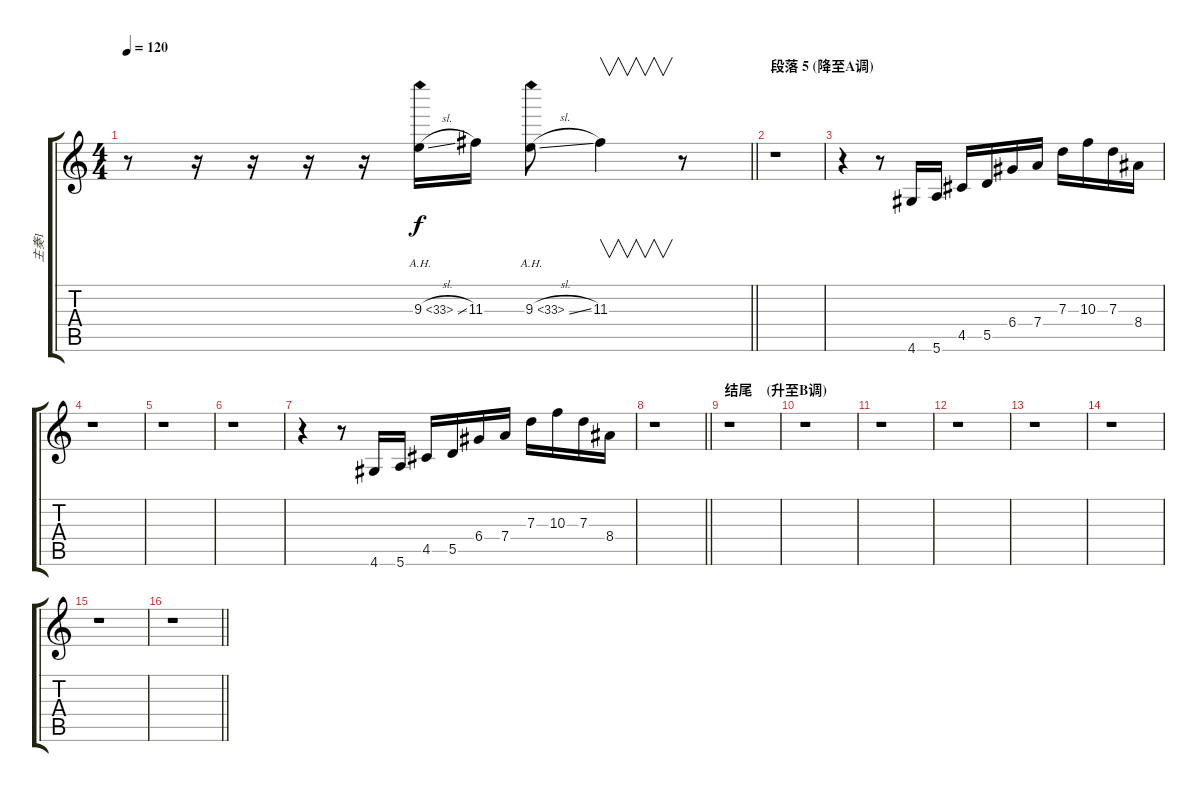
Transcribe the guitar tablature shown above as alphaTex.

\track ("主奏1" "主奏1") {instrument overdrivenguitar}
\staff {score tabs}
\tuning (E4 B3 G3 D3 A2 E2) {hide}
\ts (4 4)
\tempo 120
\clef g2
\barLineRight lightlight
\ks c
r.8{dy f} r.16 r.16 r.16 r.16 9.3{ah 24 sl}.16 11.3.16 9.3{ah 24 sl}.8 11.3.4{v} r.8 |
\section ("" "段落 5 (降至A调)")
r.1 |
r.4 r.8 4.6.16 5.6.16 4.5.16 5.5.16 6.4.16 7.4.16 7.3.16 10.3.16 7.3.16 8.4.16 |
r.1 |
r.1 |
r.1 |
r.4 r.8 4.6.16 5.6.16 4.5.16 5.5.16 6.4.16 7.4.16 7.3.16 10.3.16 7.3.16 8.4.16 |
\barLineRight lightlight
r.1 |
\section ("" "结尾    (升至B调)")
r.1 |
r.1 |
r.1 |
r.1 |
r.1 |
r.1 |
r.1 |
\barLineRight lightlight
r.1
